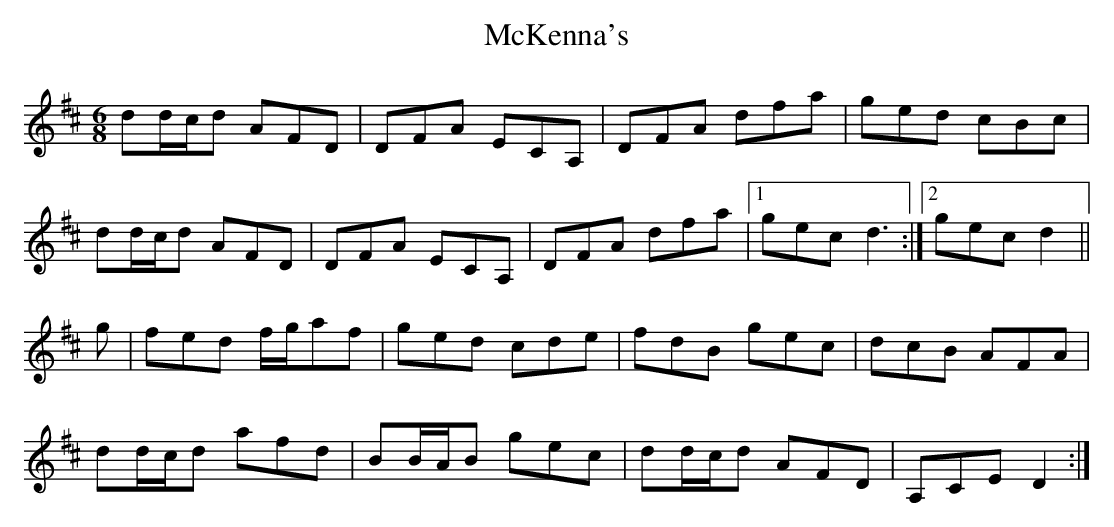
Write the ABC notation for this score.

X:1
T: McKenna's
L: 1/8
M: 6/8
K: D
dd/c/d AFD|DFA ECA,|DFA dfa|ged cBc|
dd/c/d AFD|DFA ECA,|DFA dfa|1 gec d3 :|2\
gec d2||
g|fed f/g/af|ged cde|fdB gec|dcB AFA|
dd/c/d afd|BB/A/B gec|dd/c/d AFD|A,CE D2 :|
